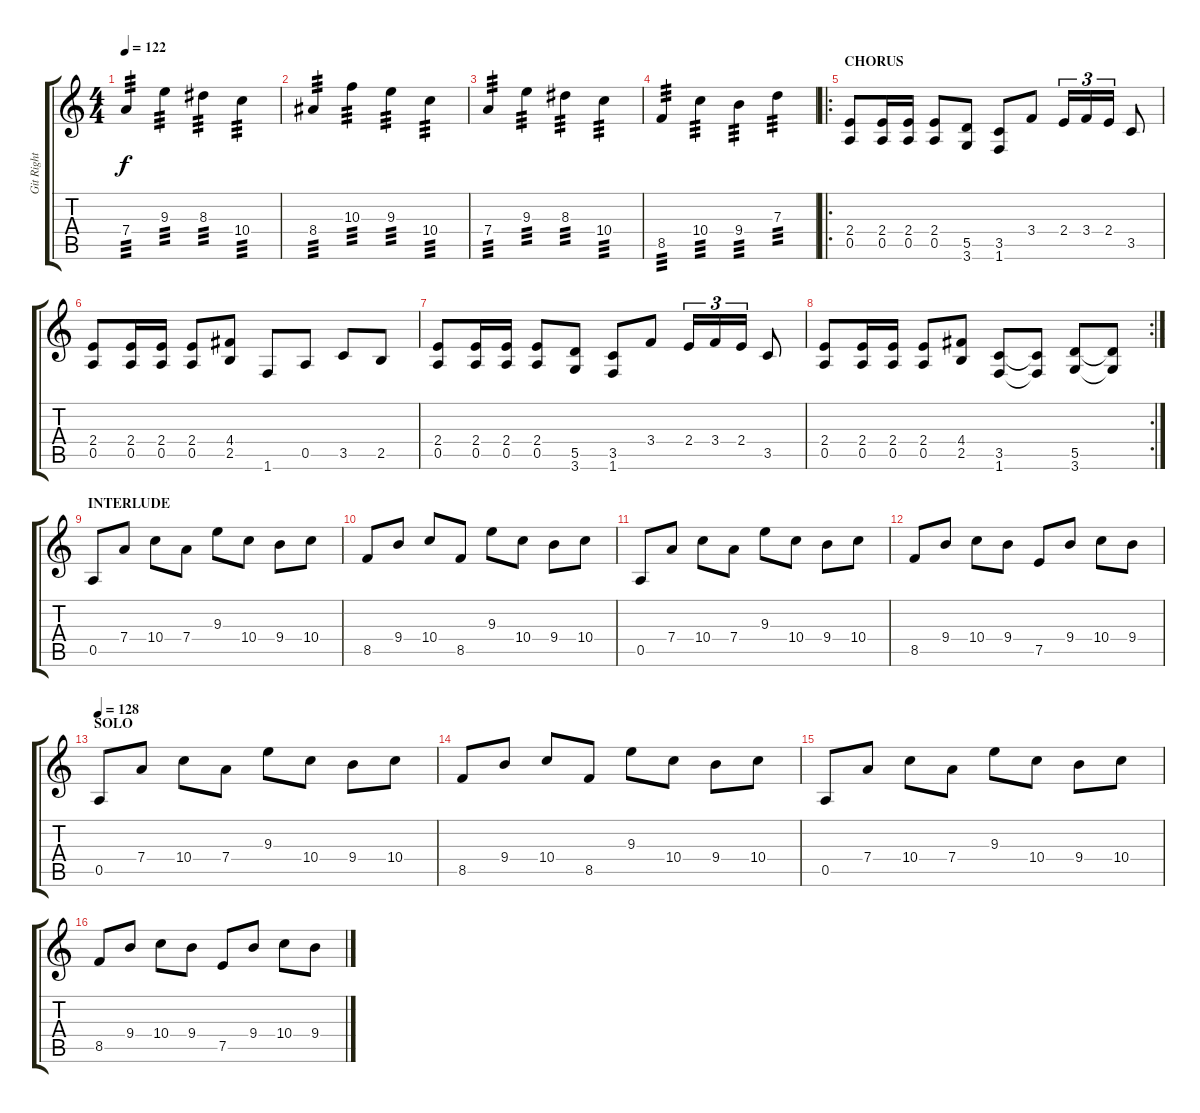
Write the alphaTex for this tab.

\track ("Git Right" "Git Right") {instrument distortionguitar}
\staff {score tabs}
\tuning (E4 B3 G3 D3 A2 E2) {hide}
\ts (4 4)
\tempo 122
\clef g2
\ks c
7.4.4{tp 3 dy f} 9.3.4{tp 3} 8.3.4{tp 3} 10.4.4{tp 3} |
8.4.4{tp 3} 10.3.4{tp 3} 9.3.4{tp 3} 10.4.4{tp 3} |
7.4.4{tp 3} 9.3.4{tp 3} 8.3.4{tp 3} 10.4.4{tp 3} |
8.5.4{tp 3} 10.4.4{tp 3} 9.4.4{tp 3} 7.3.4{tp 3} |
\ro
\section ("" "CHORUS")
(2.4 0.5).8 (2.4 0.5).16 (2.4 0.5).16 (2.4 0.5).8 (5.5 3.6).8 (3.5 1.6).8 3.4.8 2.4.16{tu (3 2)} 3.4.16{tu (3 2)} 2.4.16{tu (3 2)} 3.5.8 |
(2.4 0.5).8 (2.4 0.5).16 (2.4 0.5).16 (2.4 0.5).8 (4.4 2.5).8 1.6.8 0.5.8 3.5.8 2.5.8 |
(2.4 0.5).8 (2.4 0.5).16 (2.4 0.5).16 (2.4 0.5).8 (5.5 3.6).8 (3.5 1.6).8 3.4.8 2.4.16{tu (3 2)} 3.4.16{tu (3 2)} 2.4.16{tu (3 2)} 3.5.8 |
\rc 2
(2.4 0.5).8 (2.4 0.5).16 (2.4 0.5).16 (2.4 0.5).8 (4.4 2.5).8 (3.5 1.6).8 (3.5{t} 1.6{t}).8 (5.5 3.6).8 (5.5{t} 3.6{t}).8 |
\section ("" "INTERLUDE")
0.5.8 7.4.8 10.4.8 7.4.8 9.3.8 10.4.8 9.4.8 10.4.8 |
8.5.8 9.4.8 10.4.8 8.5.8 9.3.8 10.4.8 9.4.8 10.4.8 |
0.5.8 7.4.8 10.4.8 7.4.8 9.3.8 10.4.8 9.4.8 10.4.8 |
8.5.8 9.4.8 10.4.8 9.4.8 7.5.8 9.4.8 10.4.8 9.4.8 |
\section ("" "SOLO")
\tempo 128
0.5.8 7.4.8 10.4.8 7.4.8 9.3.8 10.4.8 9.4.8 10.4.8 |
8.5.8 9.4.8 10.4.8 8.5.8 9.3.8 10.4.8 9.4.8 10.4.8 |
0.5.8 7.4.8 10.4.8 7.4.8 9.3.8 10.4.8 9.4.8 10.4.8 |
8.5.8 9.4.8 10.4.8 9.4.8 7.5.8 9.4.8 10.4.8 9.4.8
